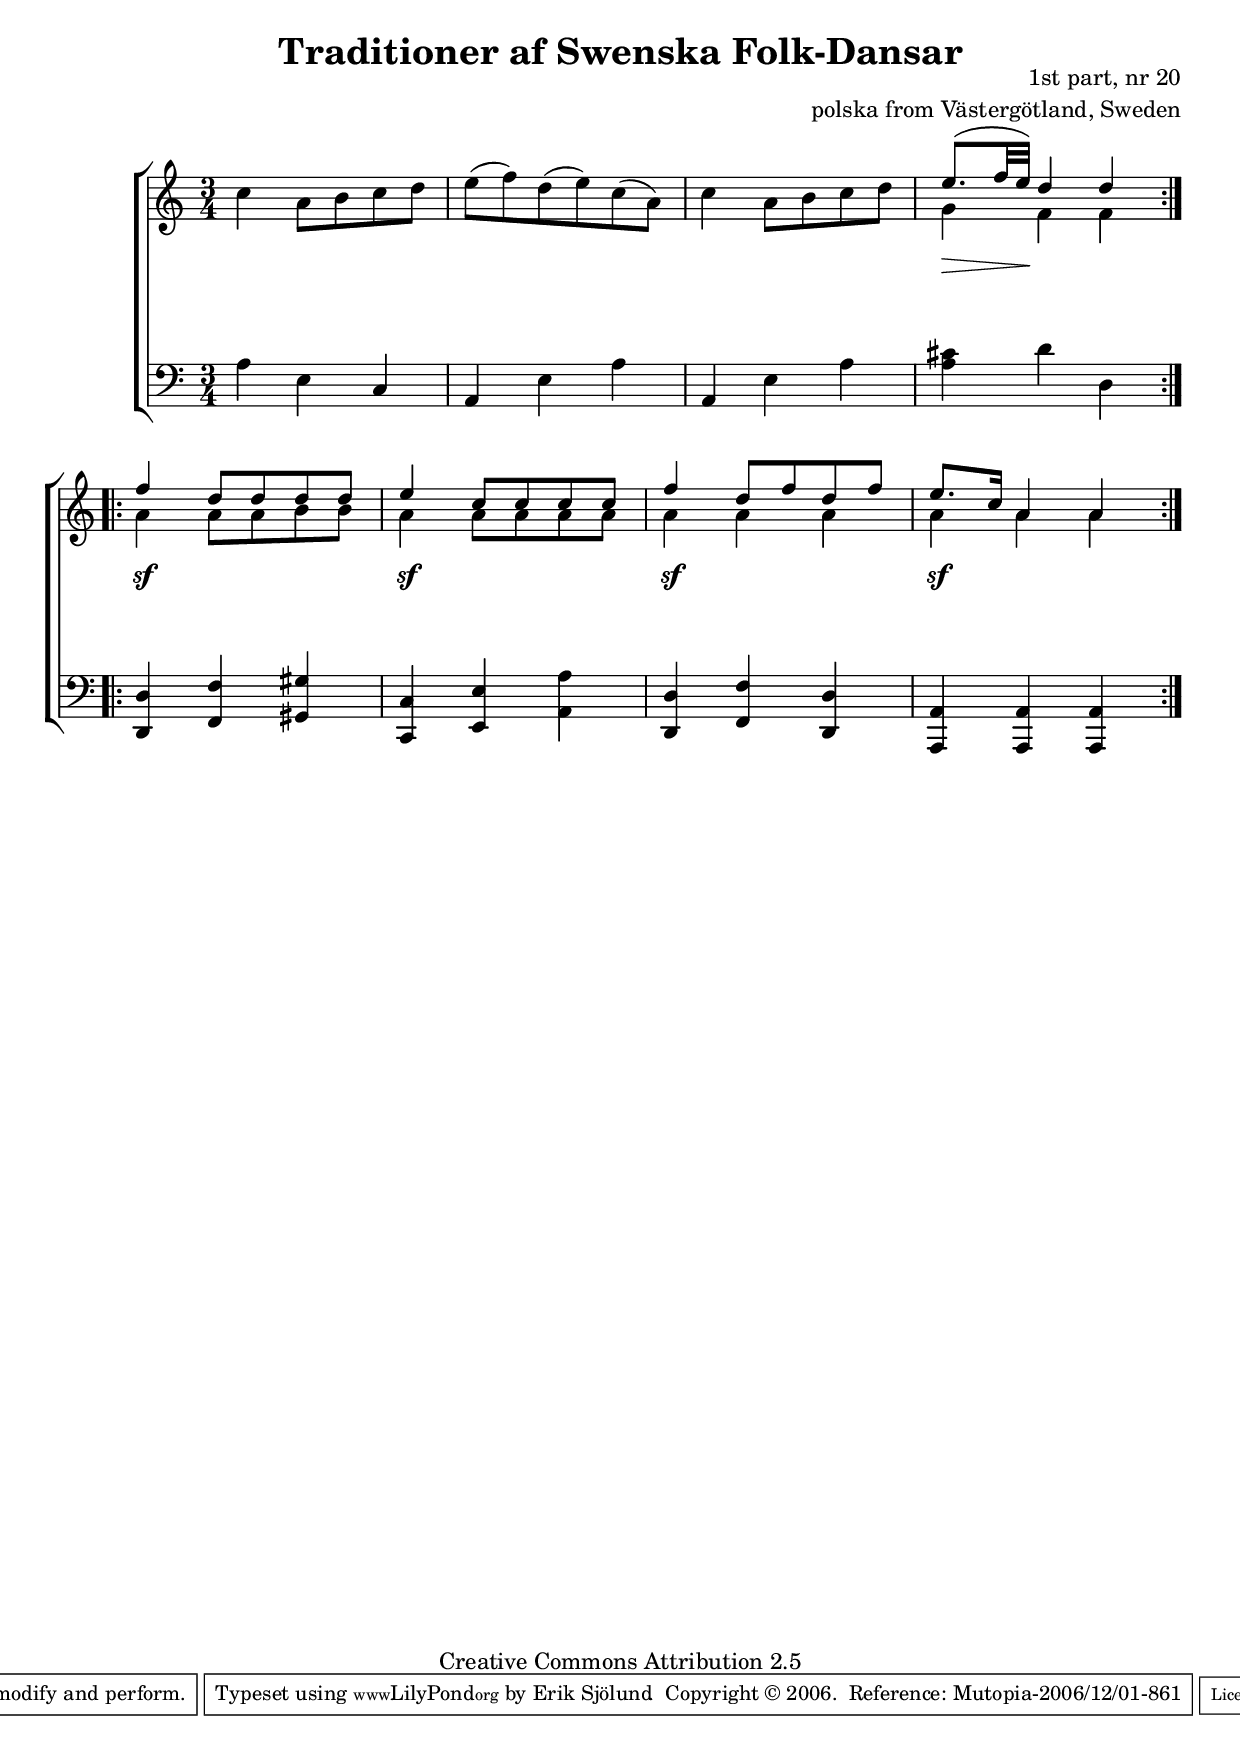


\header {
    title = "Traditioner af Swenska Folk-Dansar"
    opus = \markup {
         \column  {
          \right-align  "1st part, nr 20"
   \right-align "polska from Västergötland, Sweden" 
}
 } 
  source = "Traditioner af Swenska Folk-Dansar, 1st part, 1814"



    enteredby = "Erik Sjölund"
				% mutopia headers.

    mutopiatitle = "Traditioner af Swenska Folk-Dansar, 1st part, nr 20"

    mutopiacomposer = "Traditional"
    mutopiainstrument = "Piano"
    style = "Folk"
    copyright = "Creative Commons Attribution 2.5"
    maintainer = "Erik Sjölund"
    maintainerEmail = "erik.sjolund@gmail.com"




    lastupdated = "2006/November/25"
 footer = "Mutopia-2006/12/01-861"
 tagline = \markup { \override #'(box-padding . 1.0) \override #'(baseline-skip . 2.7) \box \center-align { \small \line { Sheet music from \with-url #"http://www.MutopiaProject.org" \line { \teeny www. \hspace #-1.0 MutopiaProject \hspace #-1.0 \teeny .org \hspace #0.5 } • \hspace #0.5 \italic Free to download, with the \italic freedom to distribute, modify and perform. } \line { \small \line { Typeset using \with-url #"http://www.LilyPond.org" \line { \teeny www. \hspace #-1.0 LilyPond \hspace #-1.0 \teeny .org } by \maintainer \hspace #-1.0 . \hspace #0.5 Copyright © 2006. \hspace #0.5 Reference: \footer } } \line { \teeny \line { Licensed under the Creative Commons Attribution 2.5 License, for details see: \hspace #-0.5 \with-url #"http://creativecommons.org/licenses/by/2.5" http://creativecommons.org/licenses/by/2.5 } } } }
  }




     \version "2.8.5"








global={
	\time 3/4
	\key a \minor
}

    
upper =  {
  \global
  \repeat volta 2 {
	c''4 a'8 b' c'' d'' |
	e''( f'') d''( e'') c''( a') |
	c''4 a'8 b' c'' d'' |
<< {	e''8.( f''32 e'') d''4 d''  } \\ { g'4 f'4 f'4 } >> \break
%5

}
  \repeat volta 2 {
<< {	f'' d''8 d'' d'' d'' |
	e''4 c''8 c'' c'' c'' |
	f''4 d''8 f'' d'' f'' |
	e''8. c''16 a'4 a' } \\ { a'4 a'8 a'8 b'8 b'8 

a'4 a'8 a'8 a'8 a'8
a'4 a'4 a'4 a'4 a'4 a'4 } >>
}


}

lower =  {
  \global \clef bass
  \repeat volta 2 {
	a4 e c |
	a, e a |
	a, e a |
	<a cis'> d' d 
}
  \repeat volta 2 {
	<d, d> <f, f> <gis, gis> |
	<c, c> <e, e> <a, a> |
	<d, d> <f, f> <d, d> |
	<a,, a,> <a,, a,> <a,, a,> 
}
}

dynamics = {
  \repeat volta 2 {
\once \override DynamicText #'transparent = ##t  s4 \mf s4 s4

s2.*2
s8.  \> s32 s32 \! s4 s4  


}
  \repeat volta 2 {

s4 \sf s4 s4
s4 \sf s4 s4
s4 \sf s4 s4
s4 \sf s4 s4

}

}



\score {
  \new PianoStaff \with{systemStartDelimiter = #'SystemStartBracket } <<
    \new Staff = "upper" \upper
    \new Dynamics = "dynamics" \dynamics
    \new Staff = "lower" <<
      \clef bass
      \lower
    >>
  >>

  \layout {
    \context {
      \type "Engraver_group"
      \name Dynamics
      \alias Voice % So that \cresc works, for example.
      \consists "Output_property_engraver"
%      \override VerticalAxisGroup #'minimum-Y-extent = #'(-1 . 1)
      \consists "Piano_pedal_engraver"
      \consists "Script_engraver"
      \consists "Dynamic_engraver"
      \consists "Text_engraver"
      \override TextScript #'font-size = #2
      \override TextScript #'font-shape = #'italic

      \override DynamicText #'extra-offset = #'(0 . 2.5)
      \override Hairpin #'extra-offset = #'(0 . 2.5)


      \consists "Skip_event_swallow_translator"
      \consists "Axis_group_engraver"
    }
    \context {\Score \remove "Bar_number_engraver"}
    \context {
      \PianoStaff
      \accepts Dynamics
   \override VerticalAlignment #'forced-distance = #7
  \override SpanBar #'transparent = ##t

    }
  }
}

          


mididynamics = { \dynamics } 
midiupper = { \upper }
midilower = { \lower }

          




\score {
  \unfoldRepeats
  \new PianoStaff <<
    \new Staff = "upper" <<  \midiupper  \mididynamics >>
    \new Staff = "lower" <<  \midilower  \mididynamics >>
  >>
  \midi {
    \context {
      \type "Performer_group"
      \name Dynamics
      \consists "Piano_pedal_performer"
    }
    \context {
      \PianoStaff
      \accepts Dynamics
    }
 \tempo 4=100    
  }
}






  


